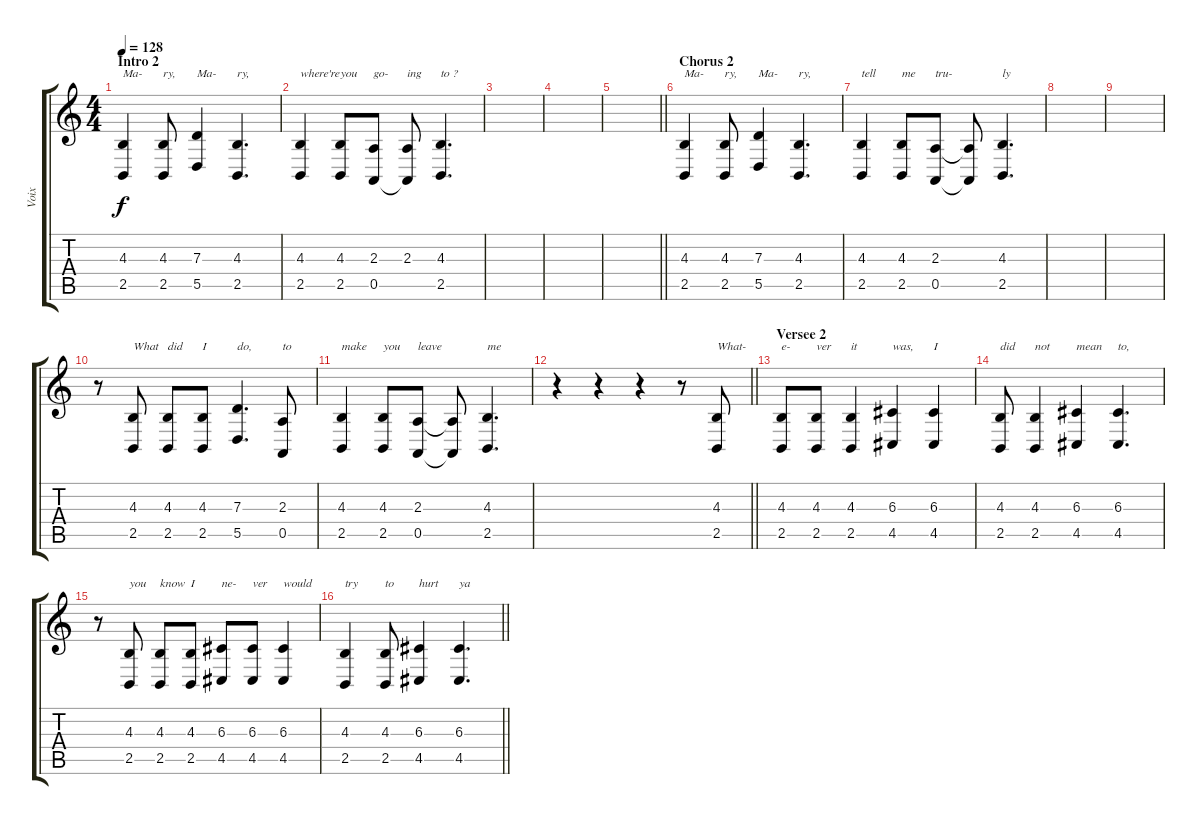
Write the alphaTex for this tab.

\track ("Voix" "Voix") {instrument tremolostrings}
\staff {score tabs}
\tuning (E4 B3 G3 D3 A2 E2) {hide}
\ts (4 4)
\section ("" "Intro 2")
\tempo 128
\clef g2
\ks c
(4.3 2.5).4{txt "Ma-" dy f} (4.3 2.5).8{txt "ry,"} (7.3 5.5).4{txt "Ma-"} (4.3 2.5).4{d txt "ry,"} |
(4.3 2.5).4{txt "where're"} (4.3 2.5).8{txt "you"} (2.3 0.5).8{txt "go-"} (2.3 0.5{t}).8{txt "ing"} (4.3 2.5).4{d txt "to ?"} |
|
|
\barLineRight lightlight
|
\section ("" "Chorus 2")
(4.3 2.5).4{txt "Ma-"} (4.3 2.5).8{txt "ry,"} (7.3 5.5).4{txt "Ma-"} (4.3 2.5).4{d txt "ry,"} |
(4.3 2.5).4{txt "tell"} (4.3 2.5).8{txt "me"} (2.3 0.5).8{txt "tru-"} (2.3{t} 0.5{t}).8 (4.3 2.5).4{d txt "ly"} |
|
|
r.8 (4.3 2.5).8{txt "What"} (4.3 2.5).8{txt "did"} (4.3 2.5).8{txt "I"} (7.3 5.5).4{d txt "do,"} (2.3 0.5).8{txt "to"} |
(4.3 2.5).4{txt "make"} (4.3 2.5).8{txt "you"} (2.3 0.5).8{txt "leave"} (2.3{t} 0.5{t}).8 (4.3 2.5).4{d txt "me"} |
\barLineRight lightlight
r.4 r.4 r.4 r.8 (4.3 2.5).8{txt "What-"} |
\section ("" "Versee 2")
(4.3 2.5).8{txt "e-"} (4.3 2.5).8{txt "ver"} (4.3 2.5).4{txt "it"} (6.3 4.5).4{txt "was,"} (6.3 4.5).4{txt "I"} |
(4.3 2.5).8{txt "did"} (4.3 2.5).4{txt "not"} (6.3 4.5).4{txt "mean"} (6.3 4.5).4{d txt "to,"} |
r.8 (4.3 2.5).8{txt "you"} (4.3 2.5).8{txt "know"} (4.3 2.5).8{txt "I"} (6.3 4.5).8{txt "ne-"} (6.3 4.5).8{txt "ver"} (6.3 4.5).4{txt "would"} |
\barLineRight lightlight
(4.3 2.5).4{txt "try"} (4.3 2.5).8{txt "to"} (6.3 4.5).4{txt "hurt"} (6.3 4.5).4{d txt "ya"}
